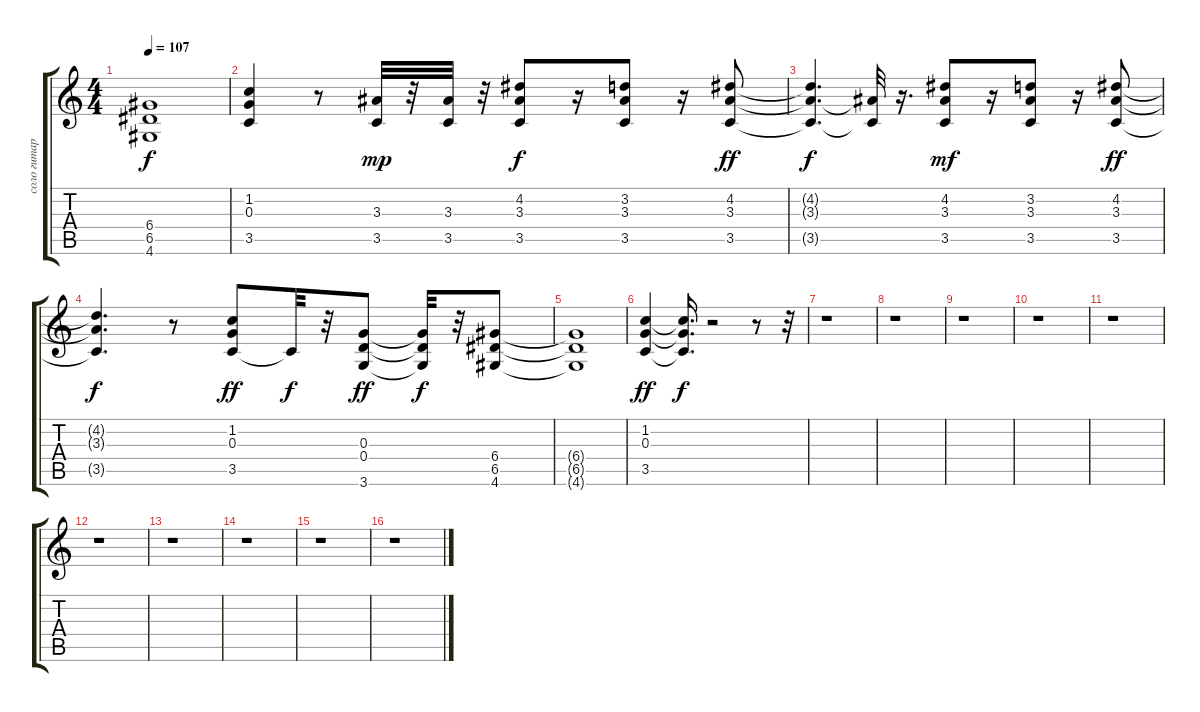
\track ("соло гитара lead" "соло гитар") {instrument overdrivenguitar}
\staff {score tabs}
\tuning (E4 B3 G3 D3 A2 E2) {hide}
\ts (4 4)
\tempo 107
\clef g2
\ks c
(6.4{t} 6.5{t} 4.6{t}).1{dy f} |
(1.2 0.3 3.5).4 r.8 (3.3 3.5).32{dy mp} r.32 (3.3 3.5).32 r.32 (4.2 3.3 3.5).8{dy f} r.16 (3.2 3.3 3.5).8 r.16 (4.2 3.3 3.5).8{dy ff} |
(4.2{t} 3.3{t} 3.5{t}).4{d dy f} (3.3{t} 3.5{t}).32 r.16{d} (4.2 3.3 3.5).8{dy mf} r.16 (3.2 3.3 3.5).8 r.16 (4.2 3.3 3.5).8{dy ff} |
(4.2{t} 3.3{t} 3.5{t}).4{d dy f} r.8 (1.2 0.3 3.5).8{dy ff} 3.5{t}.32{dy f} r.32 (0.3 0.4 3.6).8{dy ff} (0.3{t} 0.4{t} 3.6{t}).32{dy f} r.32 (6.4 6.5 4.6).8 |
(6.4{t} 6.5{t} 4.6{t}).1 |
(1.2 0.3 3.5).4{dy ff} (1.2{t} 0.3{t} 3.5{t}).16{d dy f} r.2 r.8 r.32 |
r.1 |
r.1 |
r.1 |
r.1 |
r.1 |
r.1 |
r.1 |
r.1 |
r.1 |
r.1
